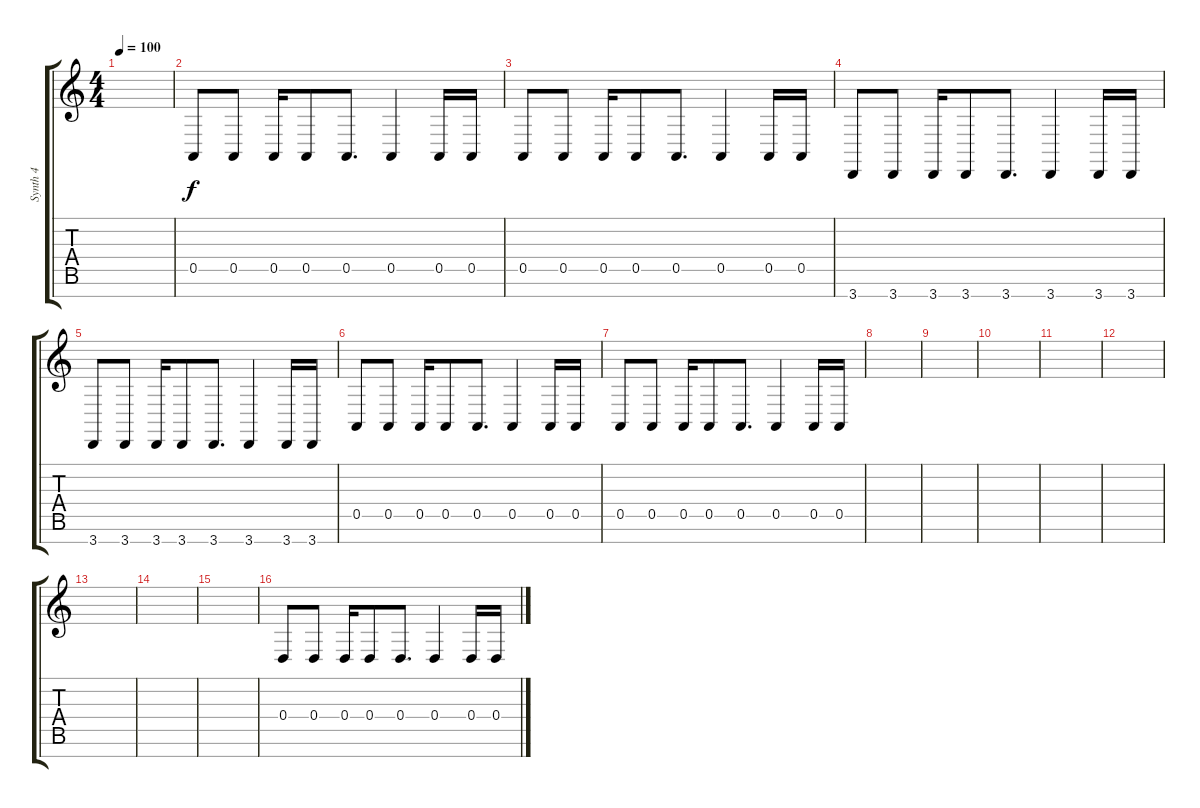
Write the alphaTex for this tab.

\track ("Synth 4" "Synth 4") {instrument lead8bassandlead}
\staff {score tabs}
\tuning (E4 B3 G3 D3 A2 E2 B1) {hide}
\ts (4 4)
\tempo 100
\clef g2
\ks c
|
0.5.8 0.5.8 0.5.16 0.5.8 0.5.8{d} 0.5.4 0.5.16 0.5.16 |
0.5.8 0.5.8 0.5.16 0.5.8 0.5.8{d} 0.5.4 0.5.16 0.5.16 |
3.7.8 3.7.8 3.7.16 3.7.8 3.7.8{d} 3.7.4 3.7.16 3.7.16 |
3.7.8 3.7.8 3.7.16 3.7.8 3.7.8{d} 3.7.4 3.7.16 3.7.16 |
0.5.8 0.5.8 0.5.16 0.5.8 0.5.8{d} 0.5.4 0.5.16 0.5.16 |
0.5.8 0.5.8 0.5.16 0.5.8 0.5.8{d} 0.5.4 0.5.16 0.5.16 |
|
|
|
|
|
|
|
|
0.4.8 0.4.8 0.4.16 0.4.8 0.4.8{d} 0.4.4 0.4.16 0.4.16
